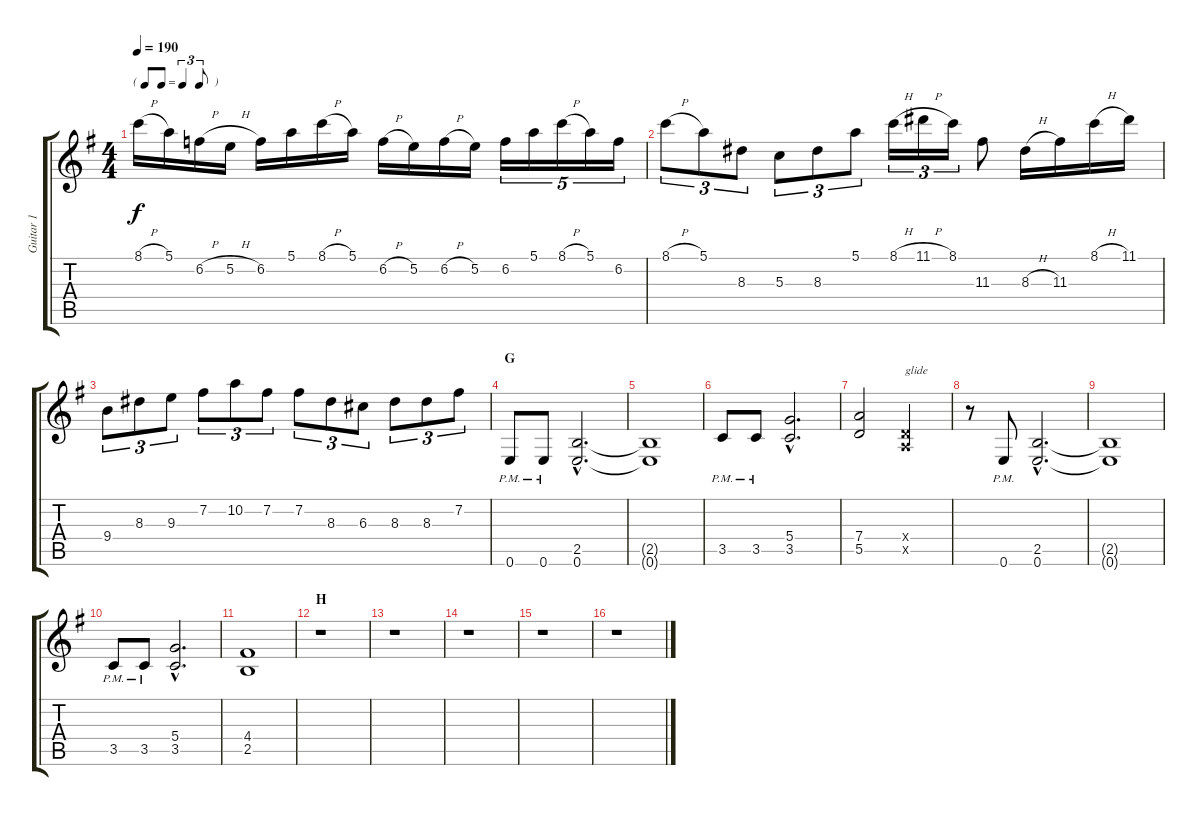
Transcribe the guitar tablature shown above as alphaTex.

\track ("Guitar 1" "Guitar 1") {instrument distortionguitar}
\staff {score tabs}
\tuning (E4 B3 G3 D3 A2 E2) {hide}
\ts (4 4)
\tf triplet8th
\tempo 190
\clef g2
\ks g
8.1{h}.16{dy f} 5.1.16 6.2{h}.16 5.2{h}.16 6.2.16 5.1.16 8.1{h}.16 5.1.16 6.2{h}.16 5.2.16 6.2{h}.16 5.2.16 6.2.16{tu (5 4)} 5.1.16{tu (5 4)} 8.1{h}.16{tu (5 4)} 5.1.16{tu (5 4)} 6.2.16{tu (5 4)} |
8.1{h}.8{tu (3 2)} 5.1.8{tu (3 2)} 8.3.8{tu (3 2)} 5.3.8{tu (3 2)} 8.3.8{tu (3 2)} 5.1.8{tu (3 2)} 8.1{h}.16{tu (3 2)} 11.1{h}.16{tu (3 2)} 8.1.16{tu (3 2)} 11.3.8 8.3{h}.16 11.3.16 8.1{h}.16 11.1.16 |
9.4.8{tu (3 2)} 8.3.8{tu (3 2)} 9.3.8{tu (3 2)} 7.2.8{tu (3 2)} 10.2.8{tu (3 2)} 7.2.8{tu (3 2)} 7.2.8{tu (3 2)} 8.3.8{tu (3 2)} 6.3.8{tu (3 2)} 8.3.8{tu (3 2)} 8.3.8{tu (3 2)} 7.2.8{tu (3 2)} |
\section ("" "G")
0.6{pm}.8 0.6{pm}.8 (2.5{hac} 0.6{hac}).2{d} |
(2.5{t} 0.6{t}).1 |
3.5{pm}.8 3.5{pm}.8 (5.4{hac} 3.5{hac}).2{d} |
(7.4 5.5).2 (0.4{x} 0.5{x}).2{txt "glide"} |
r.8 0.6{pm}.8 (2.5{hac} 0.6{hac}).2{d} |
(2.5{t} 0.6{t}).1 |
3.5{pm}.8 3.5{pm}.8 (5.4{hac} 3.5{hac}).2{d} |
(4.4 2.5).1 |
\section ("" "H")
r.1 |
r.1 |
r.1 |
r.1 |
r.1
